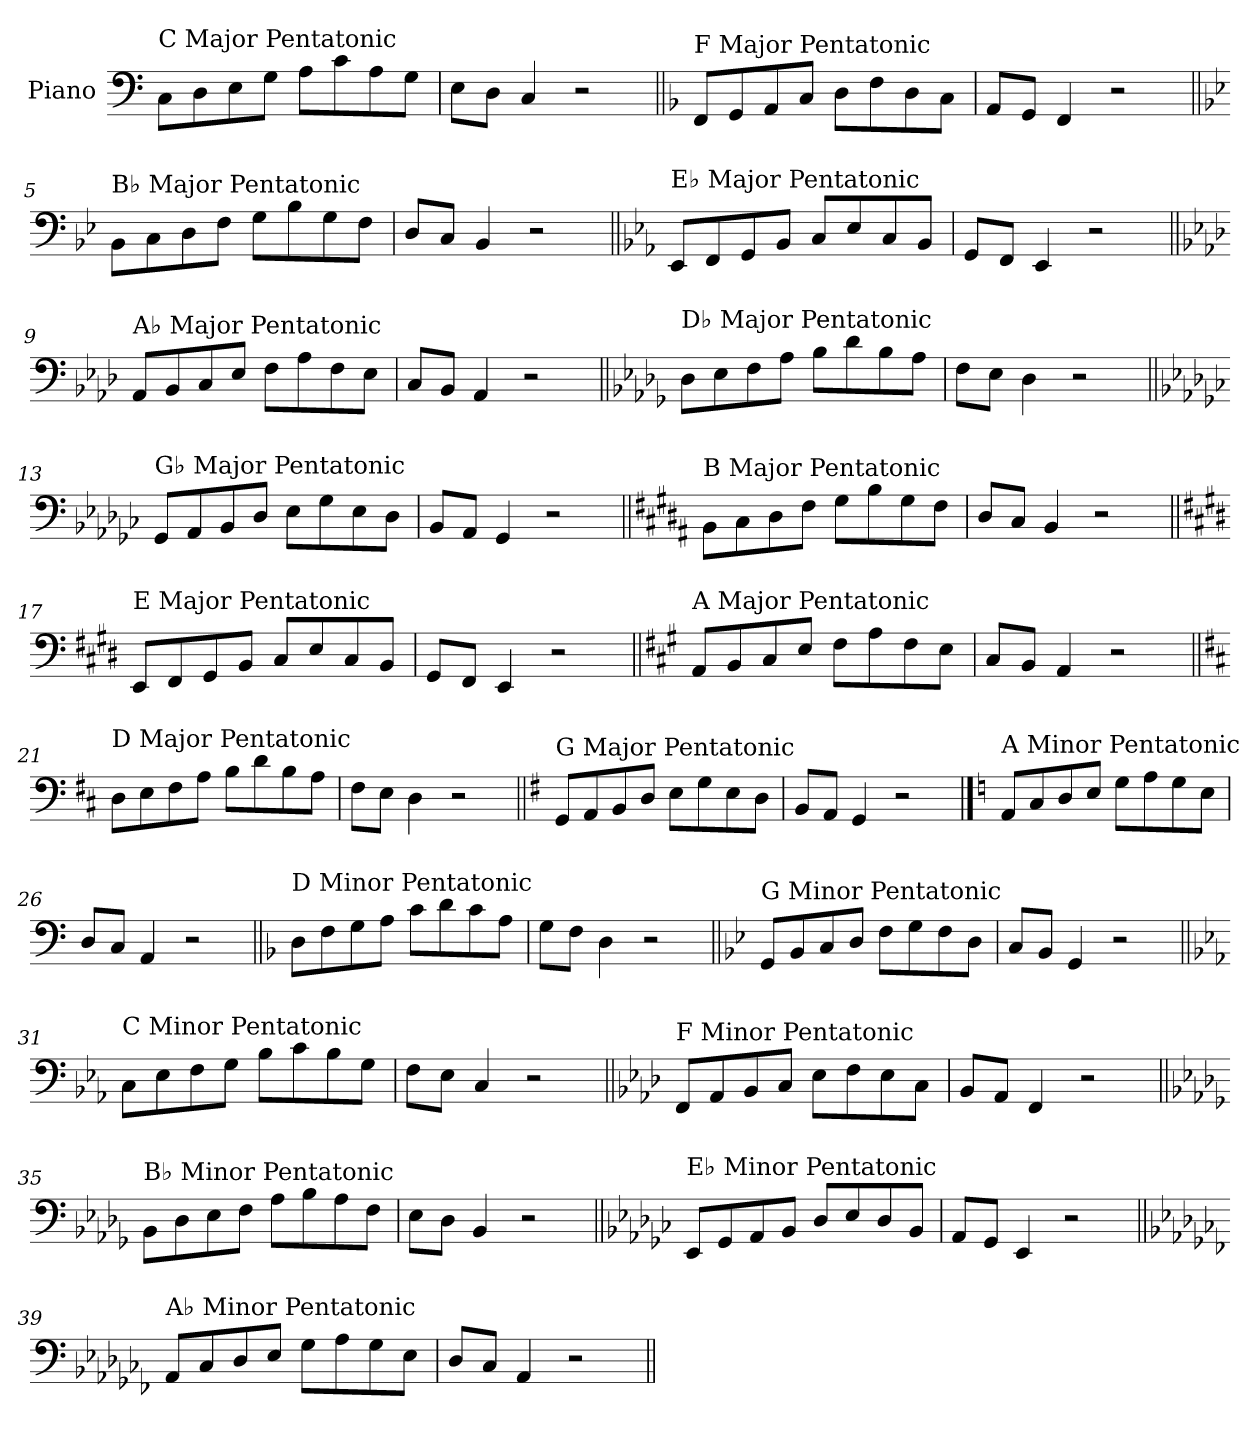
**kern
*part1
*staff1
*I"Piano
*I'Pno.
*clefF4
*k[]
=1
!LO:TX:a:t=C Major Pentatonic
8C\L
8D\
8E\
8G\J
8A\L
8c\
8A\
8G\J
=2
8E\L
8D\J
4C/
2r
=3||
*k[b-]
!LO:TX:a:t=F Major Pentatonic
8FF/L
8GG/
8AA/
8C/J
8D\L
8F\
8D\
8C\J
=4
8AA/L
8GG/J
4FF/
2r
!!LO:LB:g=z
=5||
*k[b-e-]
!LO:TX:a:t=B♭ Major Pentatonic
8BB-\L
8C\
8D\
8F\J
8G\L
8B-\
8G\
8F\J
=6
8D/L
8C/J
4BB-/
2r
=7||
*k[b-e-a-]
!LO:TX:a:t=E♭ Major Pentatonic
8EE-/L
8FF/
8GG/
8BB-/J
8C/L
8E-/
8C/
8BB-/J
=8
8GG/L
8FF/J
4EE-/
2r
!!LO:LB:g=z
=9||
*k[b-e-a-d-]
!LO:TX:a:t=A♭ Major Pentatonic
8AA-/L
8BB-/
8C/
8E-/J
8F\L
8A-\
8F\
8E-\J
=10
8C/L
8BB-/J
4AA-/
2r
=11||
*k[b-e-a-d-g-]
!LO:TX:a:t=D♭ Major Pentatonic
8D-\L
8E-\
8F\
8A-\J
8B-\L
8d-\
8B-\
8A-\J
=12
8F\L
8E-\J
4D-\
2r
!!LO:LB:g=z
=13||
*k[b-e-a-d-g-c-]
!LO:TX:a:t=G♭ Major Pentatonic
8GG-/L
8AA-/
8BB-/
8D-/J
8E-\L
8G-\
8E-\
8D-\J
=14
8BB-/L
8AA-/J
4GG-/
2r
=15||
*k[f#c#g#d#a#]
!LO:TX:a:t=B Major Pentatonic
8BB\L
8C#\
8D#\
8F#\J
8G#\L
8B\
8G#\
8F#\J
=16
8D#/L
8C#/J
4BB/
2r
!!LO:LB:g=z
=17||
*k[f#c#g#d#]
!LO:TX:a:t=E Major Pentatonic
8EE/L
8FF#/
8GG#/
8BB/J
8C#/L
8E/
8C#/
8BB/J
=18
8GG#/L
8FF#/J
4EE/
2r
=19||
*k[f#c#g#]
!LO:TX:a:t=A Major Pentatonic
8AA/L
8BB/
8C#/
8E/J
8F#\L
8A\
8F#\
8E\J
=20
8C#/L
8BB/J
4AA/
2r
!!LO:LB:g=z
=21||
*k[f#c#]
!LO:TX:a:t=D Major Pentatonic
8D\L
8E\
8F#\
8A\J
8B\L
8d\
8B\
8A\J
=22
8F#\L
8E\J
4D\
2r
=23||
*k[f#]
!LO:TX:a:t=G Major Pentatonic
8GG/L
8AA/
8BB/
8D/J
8E\L
8G\
8E\
8D\J
=24
8BB/L
8AA/J
4GG/
2r
!!LO:PB:g=z
==25
*k[]
!LO:TX:a:t=A Minor Pentatonic
8AA/L
8C/
8D/
8E/J
8G\L
8A\
8G\
8E\J
=26
8D/L
8C/J
4AA/
2r
=27||
*k[b-]
!LO:TX:a:t=D Minor Pentatonic
8D\L
8F\
8G\
8A\J
8c\L
8d\
8c\
8A\J
=28
8G\L
8F\J
4D\
2r
!!LO:LB:g=z
=29||
*k[b-e-]
!LO:TX:a:t=G Minor Pentatonic
8GG/L
8BB-/
8C/
8D/J
8F\L
8G\
8F\
8D\J
=30
8C/L
8BB-/J
4GG/
2r
=31||
*k[b-e-a-]
!LO:TX:a:t=C Minor Pentatonic
8C\L
8E-\
8F\
8G\J
8B-\L
8c\
8B-\
8G\J
=32
8F\L
8E-\J
4C/
2r
!!LO:LB:g=z
=33||
*k[b-e-a-d-]
!LO:TX:a:t=F Minor Pentatonic
8FF/L
8AA-/
8BB-/
8C/J
8E-\L
8F\
8E-\
8C\J
=34
8BB-/L
8AA-/J
4FF/
2r
=35||
*k[b-e-a-d-g-]
!LO:TX:a:t=B♭ Minor Pentatonic
8BB-\L
8D-\
8E-\
8F\J
8A-\L
8B-\
8A-\
8F\J
=36
8E-\L
8D-\J
4BB-/
2r
!!LO:LB:g=z
=37||
*k[b-e-a-d-g-c-]
!LO:TX:a:t=E♭ Minor Pentatonic
8EE-/L
8GG-/
8AA-/
8BB-/J
8D-/L
8E-/
8D-/
8BB-/J
=38
8AA-/L
8GG-/J
4EE-/
2r
=39||
*k[b-e-a-d-g-c-f-]
!LO:TX:a:t=A♭ Minor Pentatonic
8AA-/L
8C-/
8D-/
8E-/J
8G-\L
8A-\
8G-\
8E-\J
=40
8D-/L
8C-/J
4AA-/
2r
=||
*-
